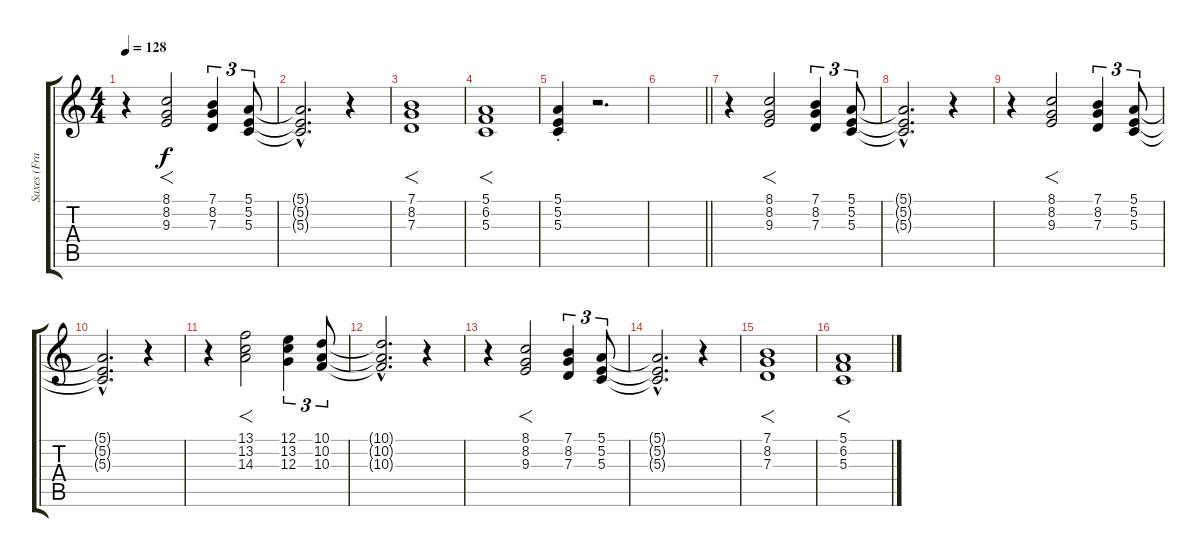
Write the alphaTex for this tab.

\track ("Saxes (Frank)" "Saxes (Fra") {instrument tenorsax}
\staff {score tabs}
\tuning (E4 B3 G3 D3 A2 E2) {hide}
\ts (4 4)
\tempo 128
\clef g2
\ks c
r.4{dy f} (8.1 8.2 9.3).2{f} (7.1 8.2 7.3).4{tu (3 2)} (5.1 5.2 5.3).8{tu (3 2)} |
(5.1{hac t} 5.2{hac t} 5.3{hac t}).2{d} r.4 |
(7.1 8.2 7.3).1{f} |
(5.1 6.2 5.3).1{f} |
(5.1{st} 5.2{st} 5.3{st}).4 r.2{d} |
\barLineRight lightlight
|
r.4 (8.1 8.2 9.3).2{f} (7.1 8.2 7.3).4{tu (3 2)} (5.1 5.2 5.3).8{tu (3 2)} |
(5.1{hac t} 5.2{hac t} 5.3{hac t}).2{d} r.4 |
r.4 (8.1 8.2 9.3).2{f} (7.1 8.2 7.3).4{tu (3 2)} (5.1 5.2 5.3).8{tu (3 2)} |
(5.1{hac t} 5.2{hac t} 5.3{hac t}).2{d} r.4 |
r.4 (13.1 13.2 14.3).2{f} (12.1 13.2 12.3).4{tu (3 2)} (10.1 10.2 10.3).8{tu (3 2)} |
(10.1{hac t} 10.2{hac t} 10.3{hac t}).2{d} r.4 |
r.4 (8.1 8.2 9.3).2{f} (7.1 8.2 7.3).4{tu (3 2)} (5.1 5.2 5.3).8{tu (3 2)} |
(5.1{hac t} 5.2{hac t} 5.3{hac t}).2{d} r.4 |
(7.1 8.2 7.3).1{f} |
(5.1 6.2 5.3).1{f}
